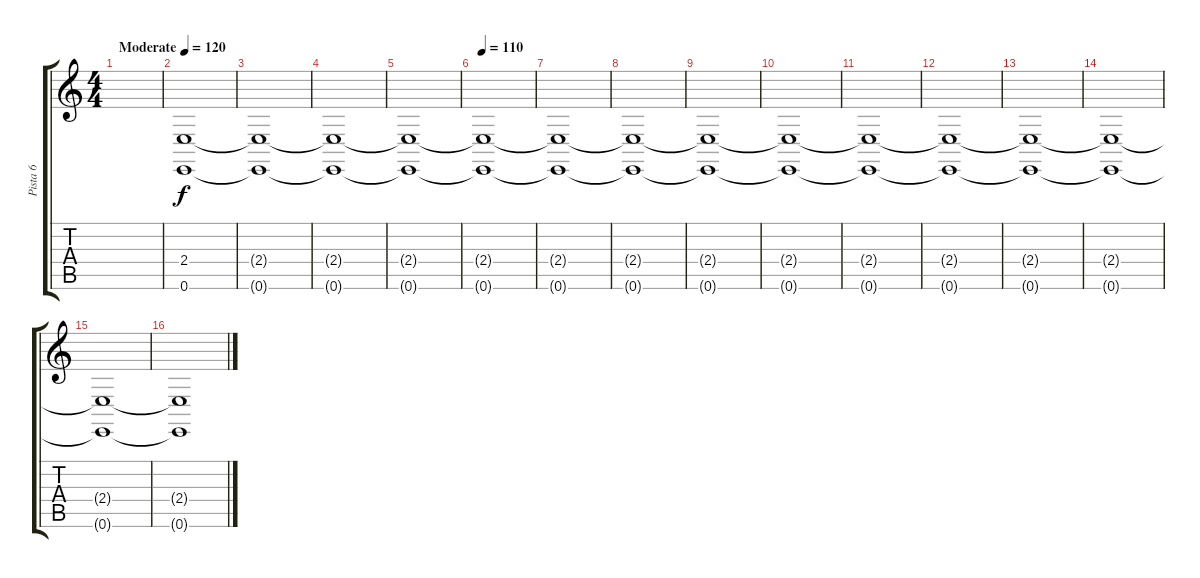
\track ("Pista 6" "Pista 6") {instrument reversecymbal}
\staff {score tabs}
\tuning (E4 B3 G3 D3 A2 E2) {hide}
\ts (4 4)
\tempo (120 "Moderate")
\clef g2
\ks c
|
(2.4 0.6).1 |
(2.4{t} 0.6{t}).1 |
(2.4{t} 0.6{t}).1 |
(2.4{t} 0.6{t}).1 |
\tempo 110
(2.4{t} 0.6{t}).1 |
(2.4{t} 0.6{t}).1 |
(2.4{t} 0.6{t}).1 |
(2.4{t} 0.6{t}).1 |
(2.4{t} 0.6{t}).1 |
(2.4{t} 0.6{t}).1 |
(2.4{t} 0.6{t}).1 |
(2.4{t} 0.6{t}).1 |
(2.4{t} 0.6{t}).1 |
(2.4{t} 0.6{t}).1 |
(2.4{t} 0.6{t}).1
